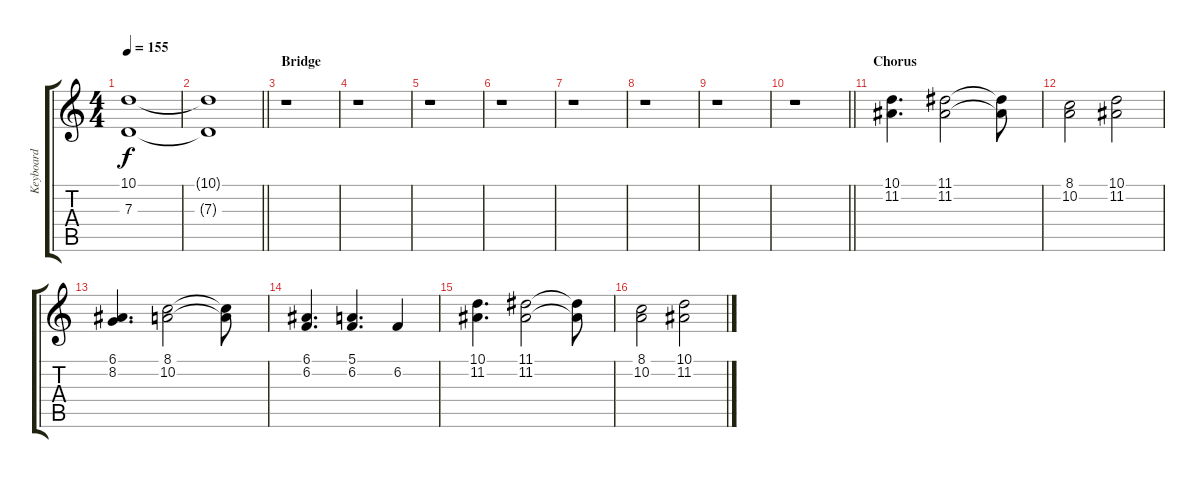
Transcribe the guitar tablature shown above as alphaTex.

\track ("Keyboard" "Keyboard") {instrument stringensemble1}
\staff {score tabs}
\tuning (E4 B3 G3 D3 A2 E2) {hide}
\ts (4 4)
\tempo 155
\clef g2
\ks c
(10.1 7.3).1{dy f} |
\barLineRight lightlight
(10.1{t} 7.3{t}).1 |
\section ("" "Bridge")
r.1 |
r.1 |
r.1 |
r.1 |
r.1 |
r.1 |
r.1 |
\barLineRight lightlight
r.1 |
\section ("" "Chorus")
(10.1 11.2).4{d} (11.1 11.2).2 (11.1{t} 11.2{t}).8 |
(8.1 10.2).2 (10.1 11.2).2 |
(6.1 8.2).4{d} (8.1 10.2).2 (8.1{t} 10.2{t}).8 |
(6.1 6.2).4{d} (5.1 6.2).4{d} 6.2.4 |
(10.1 11.2).4{d} (11.1 11.2).2 (11.1{t} 11.2{t}).8 |
(8.1 10.2).2 (10.1 11.2).2
